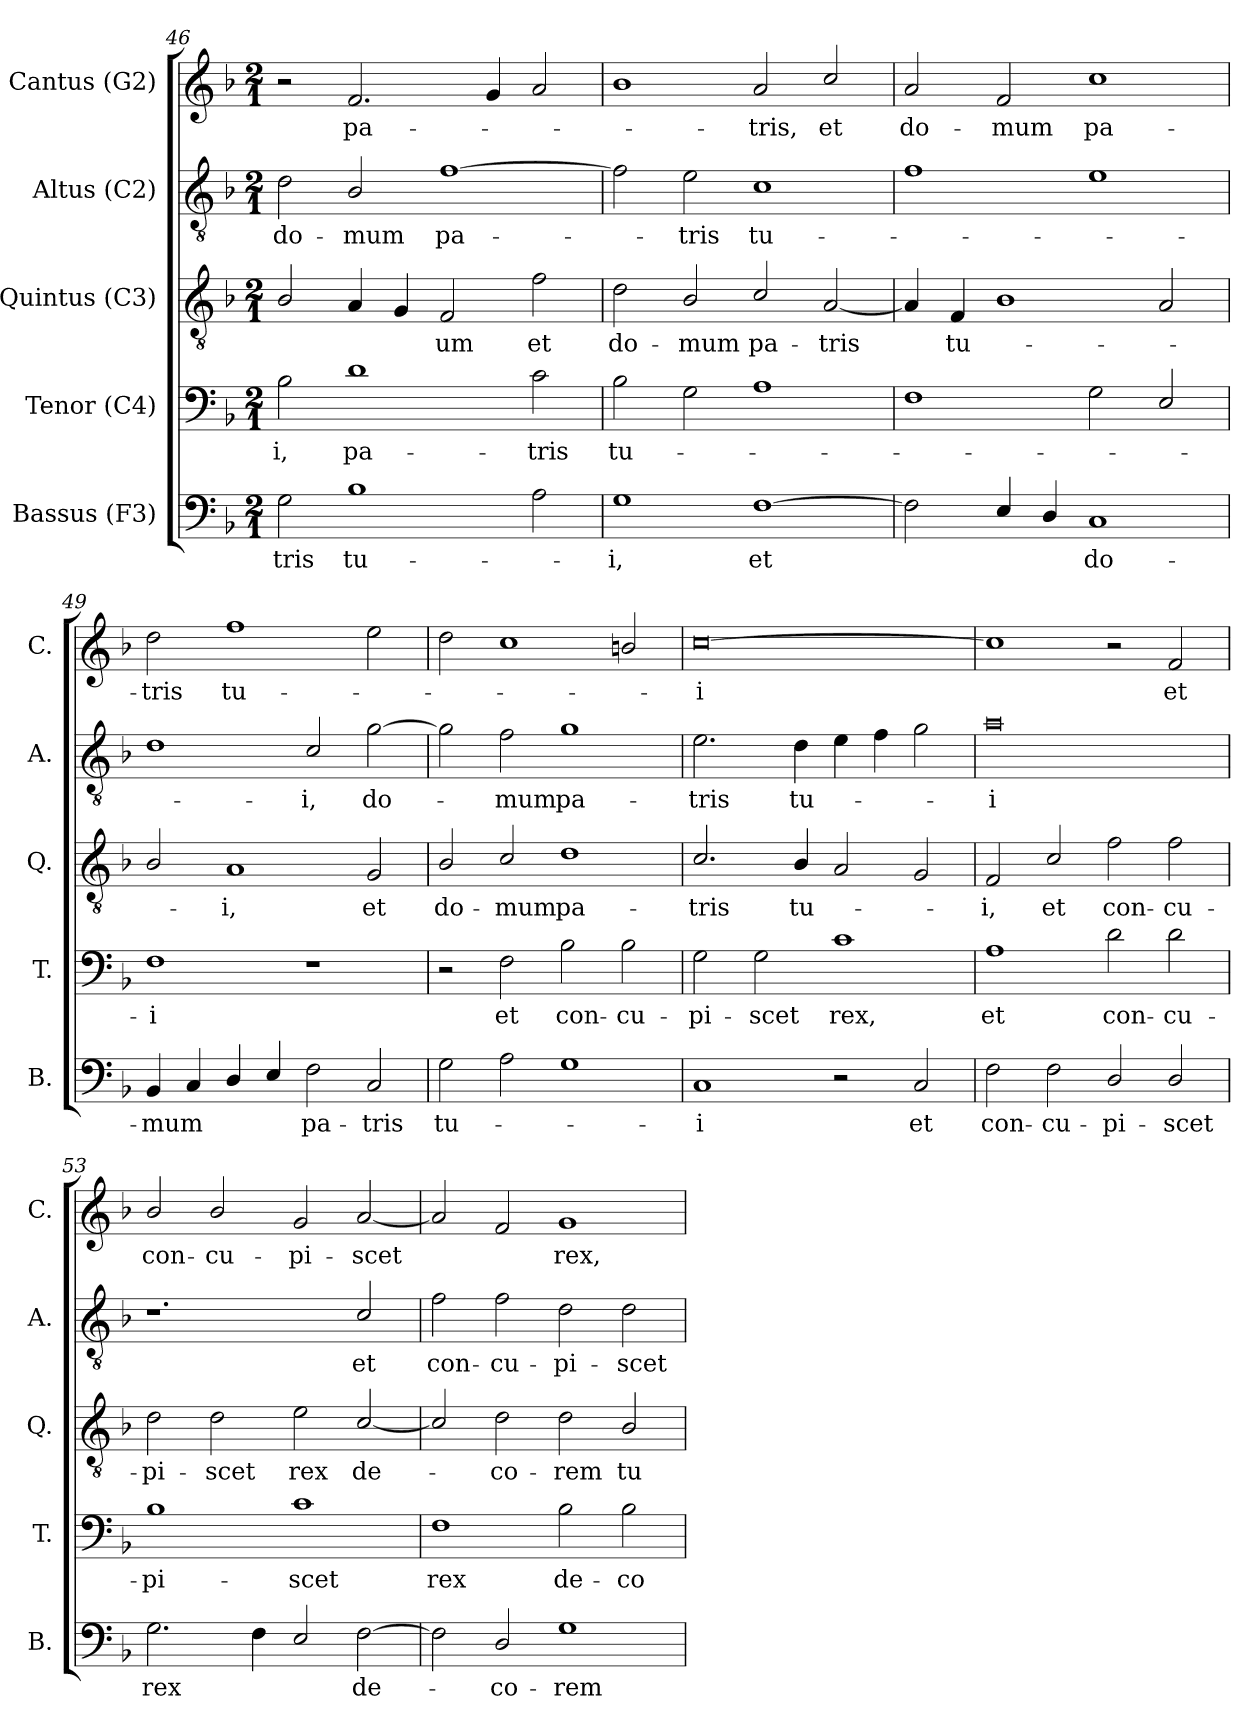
**kern	**text	**kern	**text	**kern	**text	**kern	**text	**kern	**text
*part5	*part5	*part4	*part4	*part3	*part3	*part2	*part2	*part1	*part1
*staff5	*staff5	*staff4	*staff4	*staff3	*staff3	*staff2	*staff2	*staff1	*staff1
*I"Bassus (F3)	*	*I"Tenor (C4)	*	*I"Quintus (C3)	*	*I"Altus (C2)	*	*I"Cantus (G2)	*
*I'B.	*	*I'T.	*	*I'Q.	*	*I'A.	*	*I'C.	*
*clefF4	*	*clefF4	*	*clefGv2	*	*clefGv2	*	*clefG2	*
*	*	*ITrd7c12	*	*ITrd7c12	*	*ITrd7c12	*	*	*
*k[b-]	*	*k[b-]	*	*k[b-]	*	*k[b-]	*	*k[b-]	*
*F:	*	*F:	*	*F:	*	*F:	*	*F:	*
*M2/1	*	*M2/1	*	*M2/1	*	*M2/1	*	*M2/1	*
=46	=46	=46	=46	=46	=46	=46	=46	=46	=46
2G\	-tris	2BB-\	-i,	2BB-/	.	2D\	do-	2r	.
1B-	tu-	1D	pa-	4AA/	.	2BB-/	-mum	2.f/	pa-
.	.	.	.	4GG/	.	.	.	.	.
.	.	.	.	2FF/	-um	[1F	pa-	.	.
.	.	.	.	.	.	.	.	4g/	.
2A\	.	2C\	-tris	2F\	et	.	.	2a/	.
=47	=47	=47	=47	=47	=47	=47	=47	=47	=47
1G	-i,	2BB-\	tu-	2D\	do-	2F\]	.	1b-	.
.	.	2GG\	.	2BB-/	-mum	2E\	-tris	.	.
[1F	et	1AA	.	2C/	pa-	1C	tu-	2a/	-tris,
.	.	.	.	[2AA/	-tris	.	.	2cc/	et
=48	=48	=48	=48	=48	=48	=48	=48	=48	=48
2F\]	.	1FF	.	4AA/]	.	1F	.	2a/	do-
.	.	.	.	4FF/	tu-	.	.	.	.
4E/	.	.	.	1BB-	.	.	.	2f/	-mum
4D/	.	.	.	.	.	.	.	.	.
1C	do-	2GG\	.	.	.	1E	.	1cc	pa-
.	.	2EE/	.	2AA/	.	.	.	.	.
=49	=49	=49	=49	=49	=49	=49	=49	=49	=49
4BB-/	-mum	1FF	-i	2BB-/	.	1D	.	2dd\	-tris
4C/	.	.	.	.	.	.	.	.	.
4D/	.	.	.	1AA	-i,	.	.	1ff	tu-
4E/	.	.	.	.	.	.	.	.	.
2F\	pa-	1r	.	.	.	2C/	-i,	.	.
2C/	-tris	.	.	2GG/	et	[2G\	do-	2ee\	.
=50	=50	=50	=50	=50	=50	=50	=50	=50	=50
2G\	tu-	2r	.	2BB-/	do-	2G\]	.	2dd\	.
2A\	.	2FF\	et	2C/	-mum	2F\	-mum	1cc	.
1G	.	2BB-\	con-	1D	pa-	1G	pa-	.	.
.	.	2BB-\	-cu-	.	.	.	.	2bn/	.
=51	=51	=51	=51	=51	=51	=51	=51	=51	=51
1C	-i	2GG\	-pi-	2.C/	-tris	2.E\	-tris	[0cc	-i
.	.	2GG\	-scet	.	.	.	.	.	.
.	.	.	.	4BB-/	tu-	4D\	tu-	.	.
2r	.	1C	rex,	2AA/	.	4E\	.	.	.
.	.	.	.	.	.	4F\	.	.	.
2C/	et	.	.	2GG/	.	2G\	.	.	.
=52	=52	=52	=52	=52	=52	=52	=52	=52	=52
2F\	con-	1AA	et	2FF/	-i,	0A	-i	1cc]	.
2F\	-cu-	.	.	2C/	et	.	.	.	.
2D/	-pi-	2D\	con-	2F\	con-	.	.	2r	.
2D/	-scet	2D\	-cu-	2F\	-cu-	.	.	2f/	et
=53	=53	=53	=53	=53	=53	=53	=53	=53	=53
2.G\	rex	1BB-	-pi-	2D\	-pi-	1.r	.	2b-/	con-
.	.	.	.	2D\	-scet	.	.	2b-/	-cu-
4F\	.	.	.	.	.	.	.	.	.
2E/	.	1C	-scet	2E\	rex	.	.	2g/	-pi-
[2F\	de-	.	.	[2C/	de-	2C/	et	[2a/	-scet
=54	=54	=54	=54	=54	=54	=54	=54	=54	=54
2F\]	.	1FF	rex	2C/]	.	2F\	con-	2a/]	.
2D/	-co-	.	.	2D\	-co-	2F\	-cu-	2f/	.
1G	-rem	2BB-\	de-	2D\	-rem	2D\	-pi-	1g	rex,
.	.	2BB-\	-co-	2BB-/	tu-	2D\	-scet	.	.
=	=	=	=	=	=	=	=	=	=
*-	*-	*-	*-	*-	*-	*-	*-	*-	*-
